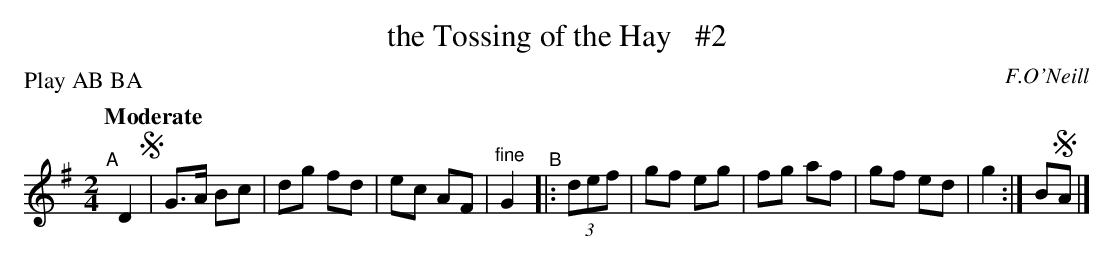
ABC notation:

X:1
T: the Tossing of the Hay   #2
O: F.O'Neill
P: Play AB BA
Q: "Moderate"
M: 2/4
L: 1/8
K: G
"^A"[|] D2 !segno!| G>A Bc | dg fd | ec AF | "^fine"G2 \
"^B"|: (3def | gf  eg | fg af | gf ed | g2 :| B!segno!A |]
